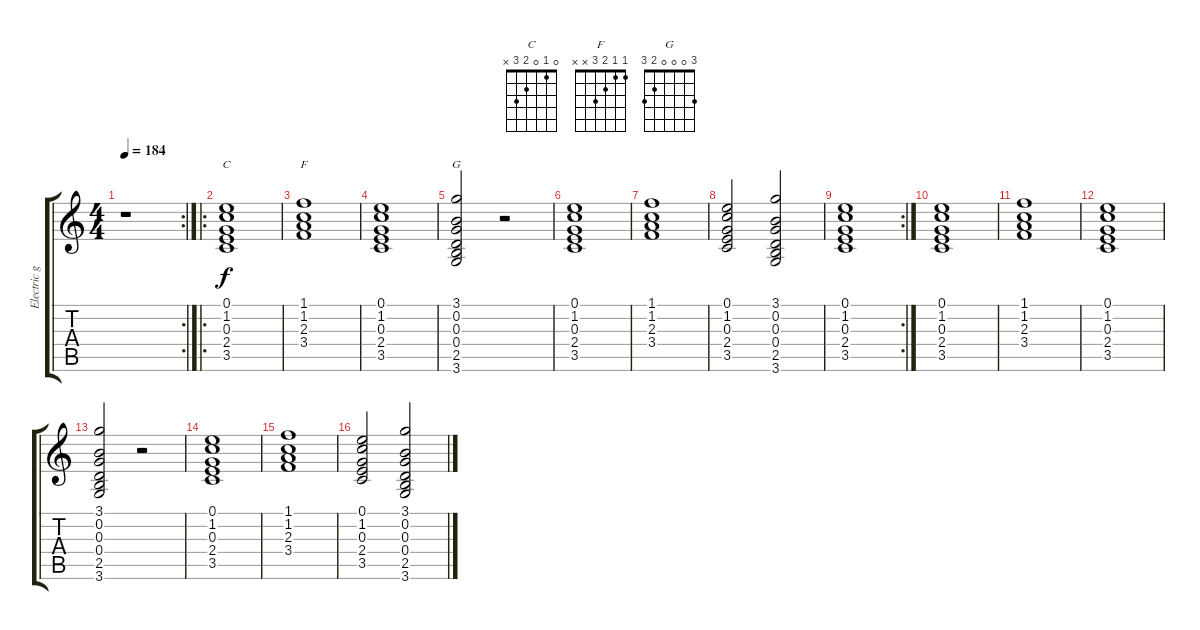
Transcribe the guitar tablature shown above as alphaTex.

\track ("Electric guitar" "Electric g") {instrument distortionguitar}
\staff {score tabs}
\tuning (E4 B3 G3 D3 A2 E2) {hide}
\chord ("C" 0 1 0 2 3 x)
\chord ("F" 1 1 2 3 x x)
\chord ("G" 3 0 0 0 2 3)
\rc 2
\ts (4 4)
\tempo 184
\clef g2
\ks c
r.1{dy f} |
\ro
(0.1 1.2 0.3 2.4 3.5).1{ch "C"} |
(1.1 1.2 2.3 3.4).1{ch "F"} |
(0.1 1.2 0.3 2.4 3.5).1 |
(3.1 0.2 0.3 0.4 2.5 3.6).2{ch "G"} r.2 |
(0.1 1.2 0.3 2.4 3.5).1 |
(1.1 1.2 2.3 3.4).1 |
(0.1 1.2 0.3 2.4 3.5).2 (3.1 0.2 0.3 0.4 2.5 3.6).2 |
\rc 2
(0.1 1.2 0.3 2.4 3.5).1 |
(0.1 1.2 0.3 2.4 3.5).1 |
(1.1 1.2 2.3 3.4).1 |
(0.1 1.2 0.3 2.4 3.5).1 |
(3.1 0.2 0.3 0.4 2.5 3.6).2 r.2 |
(0.1 1.2 0.3 2.4 3.5).1 |
(1.1 1.2 2.3 3.4).1 |
(0.1 1.2 0.3 2.4 3.5).2 (3.1 0.2 0.3 0.4 2.5 3.6).2
